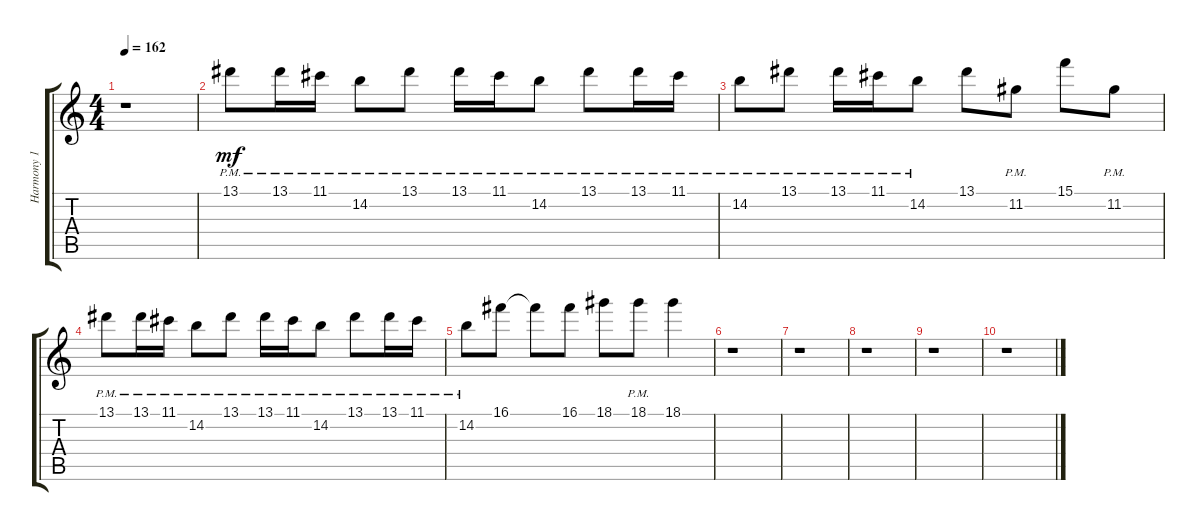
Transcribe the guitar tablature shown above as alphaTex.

\track ("Harmony 1" "Harmony 1") {instrument overdrivenguitar}
\staff {score tabs}
\tuning (D4 A3 F3 C3 G2 C2) {hide}
\ts (4 4)
\tempo 162
\clef g2
\ks aminor
r.1{dy mf} |
13.1{pm}.8 13.1{pm}.16 11.1{pm}.16 14.2{pm}.8 13.1{pm}.8 13.1{pm}.16 11.1{pm}.16 14.2{pm}.8 13.1{pm}.8 13.1{pm}.16 11.1{pm}.16 |
14.2{pm}.8 13.1{pm}.8 13.1{pm}.16 11.1{pm}.16 14.2{pm}.8 13.1.8 11.2{pm}.8 15.1.8 11.2{pm}.8 |
13.1{pm}.8 13.1{pm}.16 11.1{pm}.16 14.2{pm}.8 13.1{pm}.8 13.1{pm}.16 11.1{pm}.16 14.2{pm}.8 13.1{pm}.8 13.1{pm}.16 11.1{pm}.16 |
14.2{pm}.8 16.1.8 16.1{t}.8 16.1.8 18.1.8 18.1{pm}.8 18.1.4 |
r.1 |
r.1 |
r.1 |
r.1 |
r.1
